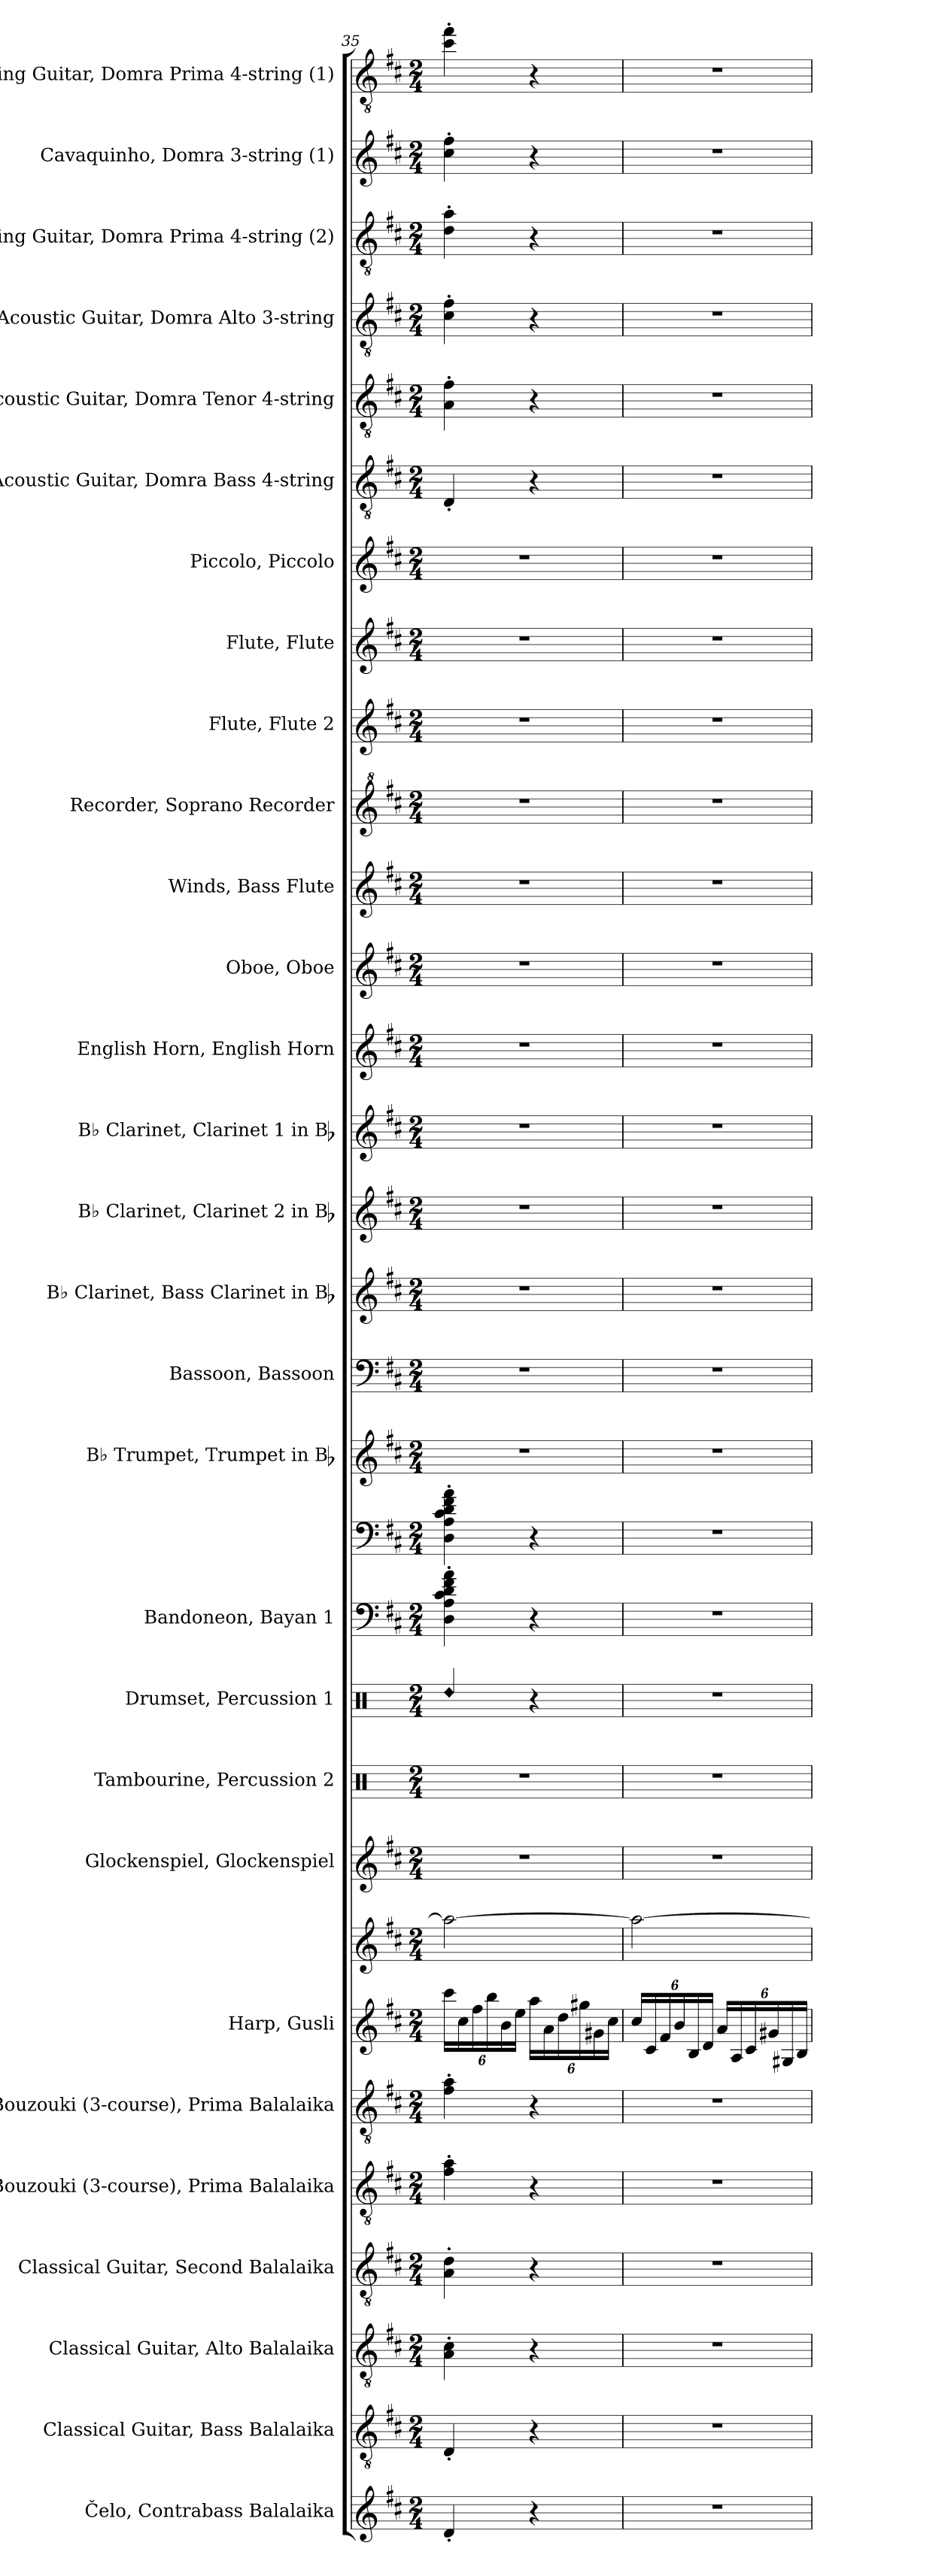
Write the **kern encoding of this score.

**kern	**kern	**kern	**kern	**kern	**kern	**kern	**kern	**kern	**kern	**kern	**kern	**kern	**kern	**kern	**kern	**kern	**kern	**kern	**kern	**kern	**kern	**kern	**kern	**kern	**kern	**kern	**kern	**kern	**kern	**kern
*part29	*part28	*part27	*part26	*part25	*part24	*part23	*part23	*part22	*part21	*part20	*part19	*part19	*part18	*part17	*part16	*part15	*part14	*part13	*part12	*part11	*part10	*part9	*part8	*part7	*part6	*part5	*part4	*part3	*part2	*part1
*staff31	*staff30	*staff29	*staff28	*staff27	*staff26	*staff25	*staff24	*staff23	*staff22	*staff21	*staff20	*staff19	*staff18	*staff17	*staff16	*staff15	*staff14	*staff13	*staff12	*staff11	*staff10	*staff9	*staff8	*staff7	*staff6	*staff5	*staff4	*staff3	*staff2	*staff1
*I"Čelo, Contrabass Balalaika	*I"Classical Guitar, Bass Balalaika	*I"Classical Guitar, Alto Balalaika	*I"Classical Guitar, Second Balalaika	*I"Bouzouki (3-course), Prima Balalaika	*I"Bouzouki (3-course), Prima Balalaika	*I"Harp, Gusli	*	*I"Glockenspiel, Glockenspiel	*I"Tambourine, Percussion 2	*I"Drumset, Percussion 1	*I"Bandoneon, Bayan 1	*	*I"B♭ Trumpet, Trumpet in Bb	*I"Bassoon, Bassoon	*I"B♭ Clarinet, Bass Clarinet in Bb	*I"B♭ Clarinet, Clarinet 2 in Bb	*I"B♭ Clarinet, Clarinet 1 in Bb	*I"English Horn, English Horn	*I"Oboe, Oboe	*I"Winds, Bass Flute	*I"Recorder, Soprano Recorder	*I"Flute, Flute 2	*I"Flute, Flute	*I"Piccolo, Piccolo	*I"Acoustic Guitar, Domra Bass 4-string	*I"Acoustic Guitar, Domra Tenor 4-string	*I"Acoustic Guitar, Domra Alto 3-string	*I"12-string Guitar, Domra Prima 4-string (2)	*I"Cavaquinho, Domra 3-string (1)	*I"12-string Guitar, Domra Prima 4-string (1)
*	*I'Guit.	*I'Guit.	*I'Guit.	*I'Bou.	*I'Bou.	*I'Hrp.	*	*I'Glock.	*I'Tamb.	*I'D. Set	*I'Ban.	*	*I'B♭ Tpt.	*I'Bsn.	*I'B♭ Cl.	*I'B♭ Cl.	*I'B♭ Cl.	*I'E. Hn.	*I'Ob.	*I'Wi.	*I'Rec.	*I'Fl.	*I'Fl.	*I'Picc.	*I'Guit.	*I'Guit.	*I'Guit.	*I'12-str. Guit.	*I'Cava.	*I'12-str. Guit.
!!LO:PB:g=z
*clefG2	*clefGv2	*clefGv2	*clefGv2	*clefGv2	*clefGv2	*clefG2	*clefG2	*clefG2	*clefX	*clefX	*clefF4	*clefF4	*clefG2	*clefF4	*clefG2	*clefG2	*clefG2	*clefG2	*clefG2	*clefG2	*clefG^2	*clefG2	*clefG2	*clefG2	*clefGv2	*clefGv2	*clefGv2	*clefGv2	*clefG2	*clefGv2
*ITrd14c24	*	*	*	*	*	*	*	*ITrd-14c-24	*	*	*	*	*ITrd1c2	*	*ITrd1c2	*ITrd1c2	*ITrd1c2	*ITrd4c7	*	*	*	*	*	*ITrd-7c-12	*	*	*	*	*	*
*k[f#c#]	*k[f#c#]	*k[f#c#]	*k[f#c#]	*k[f#c#]	*k[f#c#]	*k[f#c#]	*k[f#c#]	*k[f#c#]	*k[]	*k[]	*k[f#c#]	*k[f#c#]	*k[]	*k[f#c#]	*k[]	*k[]	*k[]	*k[f#]	*k[f#c#]	*k[f#c#]	*k[f#c#]	*k[f#c#]	*k[f#c#]	*k[f#c#]	*k[f#c#]	*k[f#c#]	*k[f#c#]	*k[f#c#]	*k[f#c#]	*k[f#c#]
*M2/4	*M2/4	*M2/4	*M2/4	*M2/4	*M2/4	*M2/4	*M2/4	*M2/4	*M2/4	*M2/4	*M2/4	*M2/4	*M2/4	*M2/4	*M2/4	*M2/4	*M2/4	*M2/4	*M2/4	*M2/4	*M2/4	*M2/4	*M2/4	*M2/4	*M2/4	*M2/4	*M2/4	*M2/4	*M2/4	*M2/4
*	*	*	*	*	*	*Xbrackettup	*	*	*	*	*	*	*	*	*	*	*	*	*	*	*	*	*	*	*	*	*	*	*	*
=35	=35	=35	=35	=35	=35	=35	=35	=35	=35	=35	=35	=35	=35	=35	=35	=35	=35	=35	=35	=35	=35	=35	=35	=35	=35	=35	=35	=35	=35	=35
!	!	!	!	!	!	!	!	!	!	!LO:N:head=diamond	!	!	!	!	!	!	!	!	!	!	!	!	!	!	!	!	!	!	!	!
4DD'/	4D'/	4A\' 4c#\'	4A\' 4d\'	4f#\' 4a\'	4f#\' 4a\'	24ccc#\LL	2aa\_	2r	2r	4Rdd/	4D\' 4A\' 4c#\' 4d\' 4f#\' 4a\'	4D\' 4A\' 4c#\' 4d\' 4f#\' 4a\'	2r	2r	2r	2r	2r	2r	2r	2r	2r	2r	2r	2r	4D'/	4A\' 4f#\'	4c#\' 4f#\'	4d\' 4a\'	4cc#\' 4ff#\'	4cc#\' 4ff#\'
.	.	.	.	.	.	24cc#\	.	.	.	.	.	.	.	.	.	.	.	.	.	.	.	.	.	.	.	.	.	.	.	.
.	.	.	.	.	.	24ff#\	.	.	.	.	.	.	.	.	.	.	.	.	.	.	.	.	.	.	.	.	.	.	.	.
.	.	.	.	.	.	24bb\	.	.	.	.	.	.	.	.	.	.	.	.	.	.	.	.	.	.	.	.	.	.	.	.
.	.	.	.	.	.	24b\	.	.	.	.	.	.	.	.	.	.	.	.	.	.	.	.	.	.	.	.	.	.	.	.
.	.	.	.	.	.	24ee\JJ	.	.	.	.	.	.	.	.	.	.	.	.	.	.	.	.	.	.	.	.	.	.	.	.
4r	4r	4r	4r	4r	4r	24aa\LL	.	.	.	4r	4r	4r	.	.	.	.	.	.	.	.	.	.	.	.	4r	4r	4r	4r	4r	4r
.	.	.	.	.	.	24a\	.	.	.	.	.	.	.	.	.	.	.	.	.	.	.	.	.	.	.	.	.	.	.	.
.	.	.	.	.	.	24dd\	.	.	.	.	.	.	.	.	.	.	.	.	.	.	.	.	.	.	.	.	.	.	.	.
.	.	.	.	.	.	24gg#X\	.	.	.	.	.	.	.	.	.	.	.	.	.	.	.	.	.	.	.	.	.	.	.	.
.	.	.	.	.	.	24g#X\	.	.	.	.	.	.	.	.	.	.	.	.	.	.	.	.	.	.	.	.	.	.	.	.
.	.	.	.	.	.	24cc#\JJ	.	.	.	.	.	.	.	.	.	.	.	.	.	.	.	.	.	.	.	.	.	.	.	.
=36	=36	=36	=36	=36	=36	=36	=36	=36	=36	=36	=36	=36	=36	=36	=36	=36	=36	=36	=36	=36	=36	=36	=36	=36	=36	=36	=36	=36	=36	=36
2r	2r	2r	2r	2r	2r	24cc#/LL	2aa\_	2r	2r	2r	2r	2r	2r	2r	2r	2r	2r	2r	2r	2r	2r	2r	2r	2r	2r	2r	2r	2r	2r	2r
.	.	.	.	.	.	24c#/	.	.	.	.	.	.	.	.	.	.	.	.	.	.	.	.	.	.	.	.	.	.	.	.
.	.	.	.	.	.	24f#/	.	.	.	.	.	.	.	.	.	.	.	.	.	.	.	.	.	.	.	.	.	.	.	.
.	.	.	.	.	.	24b/	.	.	.	.	.	.	.	.	.	.	.	.	.	.	.	.	.	.	.	.	.	.	.	.
.	.	.	.	.	.	24B/	.	.	.	.	.	.	.	.	.	.	.	.	.	.	.	.	.	.	.	.	.	.	.	.
.	.	.	.	.	.	24d/JJ	.	.	.	.	.	.	.	.	.	.	.	.	.	.	.	.	.	.	.	.	.	.	.	.
.	.	.	.	.	.	24a/LL	.	.	.	.	.	.	.	.	.	.	.	.	.	.	.	.	.	.	.	.	.	.	.	.
.	.	.	.	.	.	24A/	.	.	.	.	.	.	.	.	.	.	.	.	.	.	.	.	.	.	.	.	.	.	.	.
.	.	.	.	.	.	24c#/	.	.	.	.	.	.	.	.	.	.	.	.	.	.	.	.	.	.	.	.	.	.	.	.
.	.	.	.	.	.	24g#X/	.	.	.	.	.	.	.	.	.	.	.	.	.	.	.	.	.	.	.	.	.	.	.	.
.	.	.	.	.	.	24G#X/	.	.	.	.	.	.	.	.	.	.	.	.	.	.	.	.	.	.	.	.	.	.	.	.
.	.	.	.	.	.	24B/JJ	.	.	.	.	.	.	.	.	.	.	.	.	.	.	.	.	.	.	.	.	.	.	.	.
=	=	=	=	=	=	=	=	=	=	=	=	=	=	=	=	=	=	=	=	=	=	=	=	=	=	=	=	=	=	=
*-	*-	*-	*-	*-	*-	*-	*-	*-	*-	*-	*-	*-	*-	*-	*-	*-	*-	*-	*-	*-	*-	*-	*-	*-	*-	*-	*-	*-	*-	*-
